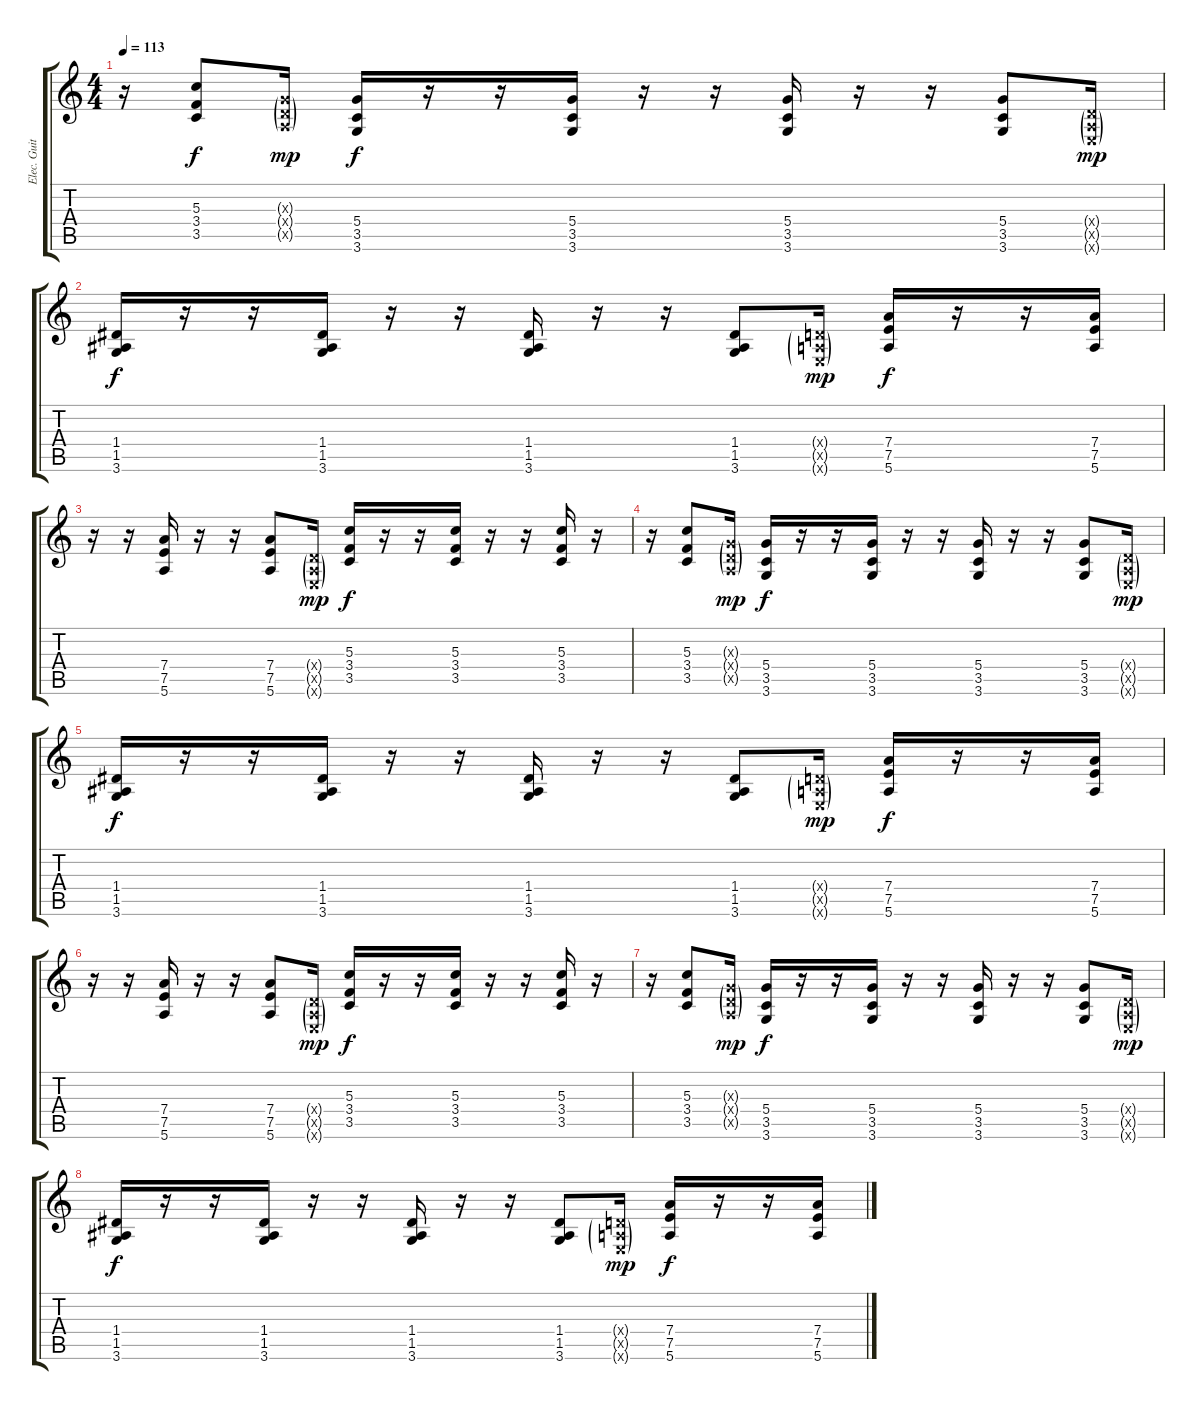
\track ("Elec. Guitar 1" "Elec. Guit") {instrument distortionguitar}
\staff {score tabs}
\tuning (E4 B3 G3 D3 A2 E2) {hide}
\ts (4 4)
\tempo 113
\clef g2
\ks c
r.16{dy f} (5.3 3.4 3.5).8 (0.3{g x} 0.4{g x} 0.5{g x}).16{dy mp} (5.4 3.5 3.6).16{dy f} r.16 r.16 (5.4 3.5 3.6).16 r.16 r.16 (5.4 3.5 3.6).16 r.16 r.16 (5.4 3.5 3.6).8 (0.4{g x} 0.5{g x} 0.6{g x}).16{dy mp} |
(1.4 1.5 3.6).16{dy f} r.16 r.16 (1.4 1.5 3.6).16 r.16 r.16 (1.4 1.5 3.6).16 r.16 r.16 (1.4 1.5 3.6).8 (0.4{g x} 0.5{g x} 0.6{g x}).16{dy mp} (7.4 7.5 5.6).16{dy f} r.16 r.16 (7.4 7.5 5.6).16 |
r.16 r.16 (7.4 7.5 5.6).16 r.16 r.16 (7.4 7.5 5.6).8 (0.4{g x} 0.5{g x} 0.6{g x}).16{dy mp} (5.3 3.4 3.5).16{dy f} r.16 r.16 (5.3 3.4 3.5).16 r.16 r.16 (5.3 3.4 3.5).16 r.16 |
r.16 (5.3 3.4 3.5).8 (0.3{g x} 0.4{g x} 0.5{g x}).16{dy mp} (5.4 3.5 3.6).16{dy f} r.16 r.16 (5.4 3.5 3.6).16 r.16 r.16 (5.4 3.5 3.6).16 r.16 r.16 (5.4 3.5 3.6).8 (0.4{g x} 0.5{g x} 0.6{g x}).16{dy mp} |
(1.4 1.5 3.6).16{dy f} r.16 r.16 (1.4 1.5 3.6).16 r.16 r.16 (1.4 1.5 3.6).16 r.16 r.16 (1.4 1.5 3.6).8 (0.4{g x} 0.5{g x} 0.6{g x}).16{dy mp} (7.4 7.5 5.6).16{dy f} r.16 r.16 (7.4 7.5 5.6).16 |
r.16 r.16 (7.4 7.5 5.6).16 r.16 r.16 (7.4 7.5 5.6).8 (0.4{g x} 0.5{g x} 0.6{g x}).16{dy mp} (5.3 3.4 3.5).16{dy f} r.16 r.16 (5.3 3.4 3.5).16 r.16 r.16 (5.3 3.4 3.5).16 r.16 |
r.16 (5.3 3.4 3.5).8 (0.3{g x} 0.4{g x} 0.5{g x}).16{dy mp} (5.4 3.5 3.6).16{dy f} r.16 r.16 (5.4 3.5 3.6).16 r.16 r.16 (5.4 3.5 3.6).16 r.16 r.16 (5.4 3.5 3.6).8 (0.4{g x} 0.5{g x} 0.6{g x}).16{dy mp} |
(1.4 1.5 3.6).16{dy f} r.16 r.16 (1.4 1.5 3.6).16 r.16 r.16 (1.4 1.5 3.6).16 r.16 r.16 (1.4 1.5 3.6).8 (0.4{g x} 0.5{g x} 0.6{g x}).16{dy mp} (7.4 7.5 5.6).16{dy f} r.16 r.16 (7.4 7.5 5.6).16
